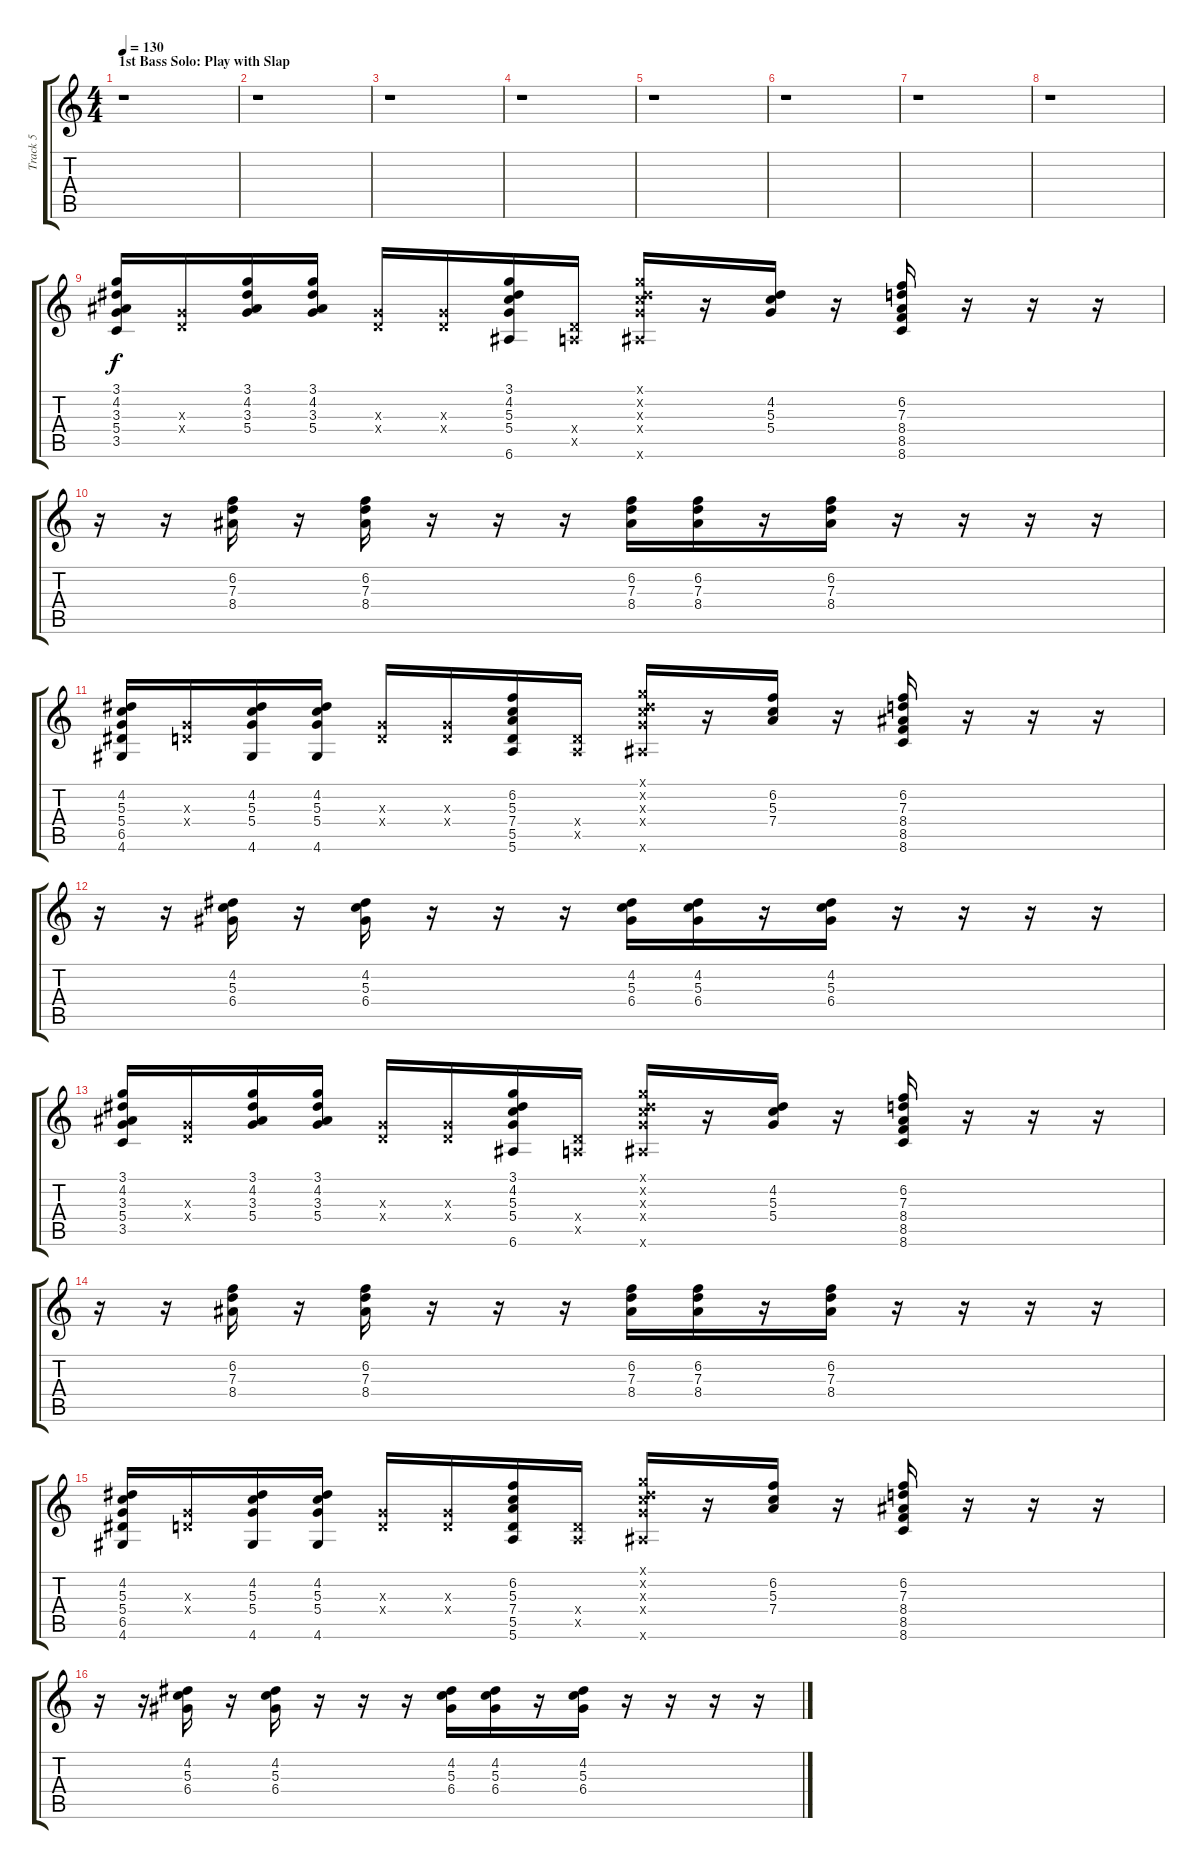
\track ("Track 5" "Track 5") {instrument overdrivenguitar}
\staff {score tabs}
\tuning (E4 B3 G3 D3 A2 E2) {hide}
\ts (4 4)
\section ("" "1st Bass Solo: Play with Slap")
\tempo 130
\clef g2
\ks c
r.1{dy f instrument overdrivenguitar} |
r.1 |
r.1 |
r.1 |
r.1 |
r.1 |
r.1 |
r.1 |
(3.1 4.2 3.3 5.4 3.5).16 (0.3{x} 0.4{x}).16 (3.1 4.2 3.3 5.4).16 (3.1 4.2 3.3 5.4).16 (0.3{x} 0.4{x}).16 (0.3{x} 0.4{x}).16 (3.1 4.2 5.3 5.4 6.6).16 (0.4{x} 0.5{x}).16 (3.1{x} 4.2{x} 5.3{x} 5.4{x} 6.6{x}).16 r.16 (4.2 5.3 5.4).16 r.16 (6.2 7.3 8.4 8.5 8.6).16 r.16 r.16 r.16 |
r.16 r.16 (6.2 7.3 8.4).16 r.16 (6.2 7.3 8.4).16 r.16 r.16 r.16 (6.2 7.3 8.4).16 (6.2 7.3 8.4).16 r.16 (6.2 7.3 8.4).16 r.16 r.16 r.16 r.16 |
(4.2 5.3 5.4 6.5 4.6).16 (0.3{x} 0.4{x}).16 (4.2 5.3 5.4 4.6).16 (4.2 5.3 5.4 4.6).16 (0.3{x} 0.4{x}).16 (0.3{x} 0.4{x}).16 (6.2 5.3 7.4 5.5 5.6).16 (0.4{x} 0.5{x}).16 (3.1{x} 4.2{x} 5.3{x} 5.4{x} 6.6{x}).16 r.16 (6.2 5.3 7.4).16 r.16 (6.2 7.3 8.4 8.5 8.6).16 r.16 r.16 r.16 |
r.16 r.16 (4.2 5.3 6.4).16 r.16 (4.2 5.3 6.4).16 r.16 r.16 r.16 (4.2 5.3 6.4).16 (4.2 5.3 6.4).16 r.16 (4.2 5.3 6.4).16 r.16 r.16 r.16 r.16 |
(3.1 4.2 3.3 5.4 3.5).16 (0.3{x} 0.4{x}).16 (3.1 4.2 3.3 5.4).16 (3.1 4.2 3.3 5.4).16 (0.3{x} 0.4{x}).16 (0.3{x} 0.4{x}).16 (3.1 4.2 5.3 5.4 6.6).16 (0.4{x} 0.5{x}).16 (3.1{x} 4.2{x} 5.3{x} 5.4{x} 6.6{x}).16 r.16 (4.2 5.3 5.4).16 r.16 (6.2 7.3 8.4 8.5 8.6).16 r.16 r.16 r.16 |
r.16 r.16 (6.2 7.3 8.4).16 r.16 (6.2 7.3 8.4).16 r.16 r.16 r.16 (6.2 7.3 8.4).16 (6.2 7.3 8.4).16 r.16 (6.2 7.3 8.4).16 r.16 r.16 r.16 r.16 |
(4.2 5.3 5.4 6.5 4.6).16 (0.3{x} 0.4{x}).16 (4.2 5.3 5.4 4.6).16 (4.2 5.3 5.4 4.6).16 (0.3{x} 0.4{x}).16 (0.3{x} 0.4{x}).16 (6.2 5.3 7.4 5.5 5.6).16 (0.4{x} 0.5{x}).16 (3.1{x} 4.2{x} 5.3{x} 5.4{x} 6.6{x}).16 r.16 (6.2 5.3 7.4).16 r.16 (6.2 7.3 8.4 8.5 8.6).16 r.16 r.16 r.16 |
r.16 r.16 (4.2 5.3 6.4).16 r.16 (4.2 5.3 6.4).16 r.16 r.16 r.16 (4.2 5.3 6.4).16 (4.2 5.3 6.4).16 r.16 (4.2 5.3 6.4).16 r.16 r.16 r.16 r.16
